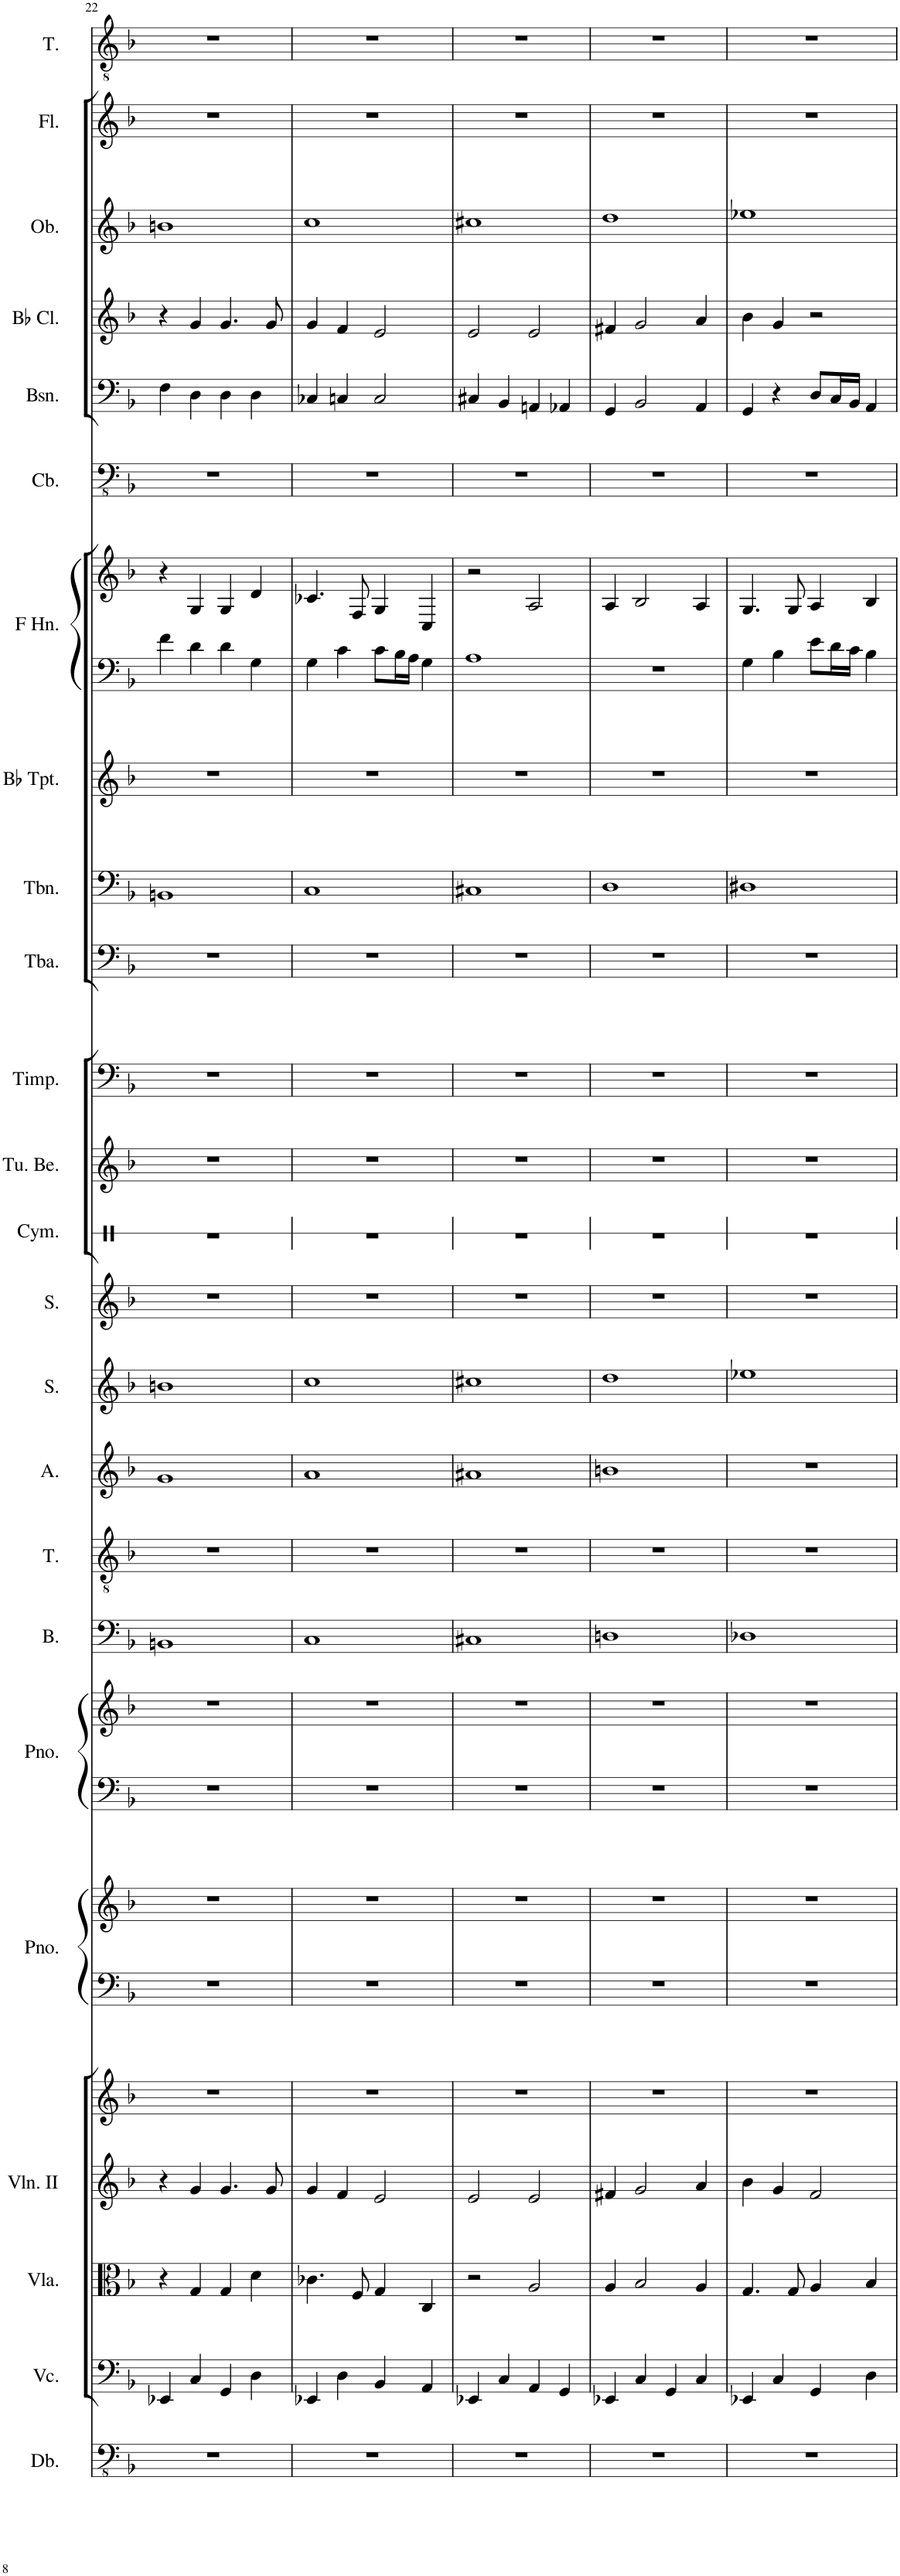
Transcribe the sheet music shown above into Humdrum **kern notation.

**kern	**kern	**kern	**kern	**kern	**kern	**kern	**kern	**kern	**kern	**kern	**kern	**kern	**kern	**kern	**kern	**kern	**kern	**kern	**kern	**kern	**kern	**kern	**kern	**kern	**kern	**kern	**kern
*part25	*part24	*part23	*part22	*part21	*part20	*part20	*part19	*part19	*part18	*part17	*part16	*part15	*part14	*part13	*part12	*part11	*part10	*part9	*part8	*part7	*part7	*part6	*part5	*part4	*part3	*part2	*part1
*staff28	*staff27	*staff26	*staff25	*staff24	*staff23	*staff22	*staff21	*staff20	*staff19	*staff18	*staff17	*staff16	*staff15	*staff14	*staff13	*staff12	*staff11	*staff10	*staff9	*staff8	*staff7	*staff6	*staff5	*staff4	*staff3	*staff2	*staff1
*I"Double Bass	*I"Violoncellos	*I"Violas	*I"Violins II	*I"Violins I	*I"Piano	*	*I"Piano	*	*I"Bass	*I"Tenor	*I"Alto	*I"Soprano	*I"Soprano	*I"Cymbal	*I"Tubular Bells	*I"Timpani	*I"Tuba	*I"Trombone	*I"Trumpets in Bb	*I"Horns in F	*	*I"Contrabasses	*I"Bassoons	*I"Clarinets in Bb	*I"Oboes	*I"Flutes	*I"Tenor
*I'Db.	*I'Vc.	*I'Vla.	*I'Vln. II	*	*I'Pno.	*	*I'Pno.	*	*I'B.	*I'T.	*I'A.	*I'S.	*I'S.	*I'Cym.	*I'Tu. Be.	*I'Timp.	*I'Tba.	*I'Tbn.	*	*	*	*I'Cb.	*I'Bsn.	*	*I'Ob.	*I'Fl.	*I'T.
!!LO:PB:g=z
*clefFv4	*clefF4	*clefC3	*clefG2	*clefG2	*clefF4	*clefG2	*clefF4	*clefG2	*clefF4	*clefGv2	*clefG2	*clefG2	*clefG2	*clefX	*clefG2	*clefF4	*clefF4	*clefF4	*clefG2	*clefF4	*clefG2	*clefFv4	*clefF4	*clefG2	*clefG2	*clefG2	*clefGv2
*ITrd7c12	*	*	*	*	*	*	*	*	*	*	*	*	*	*	*	*	*	*	*ITrd1c2	*ITrd4c7	*ITrd4c7	*ITrd7c12	*	*ITrd1c2	*	*	*
*k[b-]	*k[b-]	*k[b-]	*k[b-]	*k[b-]	*k[b-]	*k[b-]	*k[b-]	*k[b-]	*k[b-]	*k[b-]	*k[b-]	*k[b-]	*k[b-]	*k[]	*k[b-]	*k[b-]	*k[b-]	*k[b-]	*k[b-]	*k[b-]	*k[b-]	*k[b-]	*k[b-]	*k[b-]	*k[b-]	*k[b-]	*k[b-]
*M4/4	*M4/4	*M4/4	*M4/4	*M4/4	*M4/4	*M4/4	*M4/4	*M4/4	*M4/4	*M4/4	*M4/4	*M4/4	*M4/4	*M4/4	*M4/4	*M4/4	*M4/4	*M4/4	*M4/4	*M4/4	*M4/4	*M4/4	*M4/4	*M4/4	*M4/4	*M4/4	*M4/4
=22	=22	=22	=22	=22	=22	=22	=22	=22	=22	=22	=22	=22	=22	=22	=22	=22	=22	=22	=22	=22	=22	=22	=22	=22	=22	=22	=22
1r	4EE-X/	4r	4r	1r	1r	1r	1r	1r	1BBn	1r	1g	1bn	1r	1r	1r	1r	1r	1BBn	1r	4f\	4r	1r	4F\	4r	1bn	1r	1r
.	4C/	4G/	4g/	.	.	.	.	.	.	.	.	.	.	.	.	.	.	.	.	4d\	4G/	.	4D\	4g/	.	.	.
.	4GG/	4G/	4.g/	.	.	.	.	.	.	.	.	.	.	.	.	.	.	.	.	4d\	4G/	.	4D\	4.g/	.	.	.
.	4D\	4d\	.	.	.	.	.	.	.	.	.	.	.	.	.	.	.	.	.	4G\	4d/	.	4D\	.	.	.	.
.	.	.	8g/	.	.	.	.	.	.	.	.	.	.	.	.	.	.	.	.	.	.	.	.	8g/	.	.	.
=23	=23	=23	=23	=23	=23	=23	=23	=23	=23	=23	=23	=23	=23	=23	=23	=23	=23	=23	=23	=23	=23	=23	=23	=23	=23	=23	=23
1r	4EE-X/	4.c-X\	4g/	1r	1r	1r	1r	1r	1C	1r	1a	1cc	1r	1r	1r	1r	1r	1C	1r	4G\	4.c-X/	1r	4C-X/	4g/	1cc	1r	1r
.	4D\	.	4f/	.	.	.	.	.	.	.	.	.	.	.	.	.	.	.	.	4c\	.	.	4Cn/	4f/	.	.	.
.	.	8F/	.	.	.	.	.	.	.	.	.	.	.	.	.	.	.	.	.	.	8F/	.	.	.	.	.	.
.	4BB-/	4G/	2e/	.	.	.	.	.	.	.	.	.	.	.	.	.	.	.	.	8c\L	4G/	.	2C/	2e/	.	.	.
.	.	.	.	.	.	.	.	.	.	.	.	.	.	.	.	.	.	.	.	16B-\L	.	.	.	.	.	.	.
.	.	.	.	.	.	.	.	.	.	.	.	.	.	.	.	.	.	.	.	16A\JJ	.	.	.	.	.	.	.
.	4AA/	4C/	.	.	.	.	.	.	.	.	.	.	.	.	.	.	.	.	.	4G\	4C/	.	.	.	.	.	.
=24	=24	=24	=24	=24	=24	=24	=24	=24	=24	=24	=24	=24	=24	=24	=24	=24	=24	=24	=24	=24	=24	=24	=24	=24	=24	=24	=24
1r	4EE-X/	2r	2e/	1r	1r	1r	1r	1r	1C#X	1r	1a#X	1cc#X	1r	1r	1r	1r	1r	1C#X	1r	1A	2r	1r	4C#X/	2e/	1cc#X	1r	1r
.	4C/	.	.	.	.	.	.	.	.	.	.	.	.	.	.	.	.	.	.	.	.	.	4BB-/	.	.	.	.
.	4AA/	2A/	2e/	.	.	.	.	.	.	.	.	.	.	.	.	.	.	.	.	.	2A/	.	4AAn/	2e/	.	.	.
.	4GG/	.	.	.	.	.	.	.	.	.	.	.	.	.	.	.	.	.	.	.	.	.	4AA-X/	.	.	.	.
=25	=25	=25	=25	=25	=25	=25	=25	=25	=25	=25	=25	=25	=25	=25	=25	=25	=25	=25	=25	=25	=25	=25	=25	=25	=25	=25	=25
1r	4EE-X/	4A/	4f#X/	1r	1r	1r	1r	1r	1Dn	1r	1bn	1dd	1r	1r	1r	1r	1r	1D	1r	1r	4A/	1r	4GG/	4f#X/	1dd	1r	1r
.	4C/	2B-/	2g/	.	.	.	.	.	.	.	.	.	.	.	.	.	.	.	.	.	2B-/	.	2BB-/	2g/	.	.	.
.	4GG/	.	.	.	.	.	.	.	.	.	.	.	.	.	.	.	.	.	.	.	.	.	.	.	.	.	.
.	4C/	4A/	4a/	.	.	.	.	.	.	.	.	.	.	.	.	.	.	.	.	.	4A/	.	4AA/	4a/	.	.	.
=26	=26	=26	=26	=26	=26	=26	=26	=26	=26	=26	=26	=26	=26	=26	=26	=26	=26	=26	=26	=26	=26	=26	=26	=26	=26	=26	=26
1r	4EE-X/	4.G/	4b-\	1r	1r	1r	1r	1r	1D-X	1r	1r	1ee-X	1r	1r	1r	1r	1r	1D#X	1r	4G\	4.G/	1r	4GG/	4b-\	1ee-X	1r	1r
.	4C/	.	4g/	.	.	.	.	.	.	.	.	.	.	.	.	.	.	.	.	4B-\	.	.	4r	4g/	.	.	.
.	.	8G/	.	.	.	.	.	.	.	.	.	.	.	.	.	.	.	.	.	.	8G/	.	.	.	.	.	.
.	4GG/	4A/	2f/	.	.	.	.	.	.	.	.	.	.	.	.	.	.	.	.	8e\L	4A/	.	8D/L	2r	.	.	.
.	.	.	.	.	.	.	.	.	.	.	.	.	.	.	.	.	.	.	.	16d\L	.	.	16C/L	.	.	.	.
.	.	.	.	.	.	.	.	.	.	.	.	.	.	.	.	.	.	.	.	16c\JJ	.	.	16BB-/JJ	.	.	.	.
.	4D\	4B-/	.	.	.	.	.	.	.	.	.	.	.	.	.	.	.	.	.	4B-\	4B-/	.	4AA/	.	.	.	.
=	=	=	=	=	=	=	=	=	=	=	=	=	=	=	=	=	=	=	=	=	=	=	=	=	=	=	=
*-	*-	*-	*-	*-	*-	*-	*-	*-	*-	*-	*-	*-	*-	*-	*-	*-	*-	*-	*-	*-	*-	*-	*-	*-	*-	*-	*-
